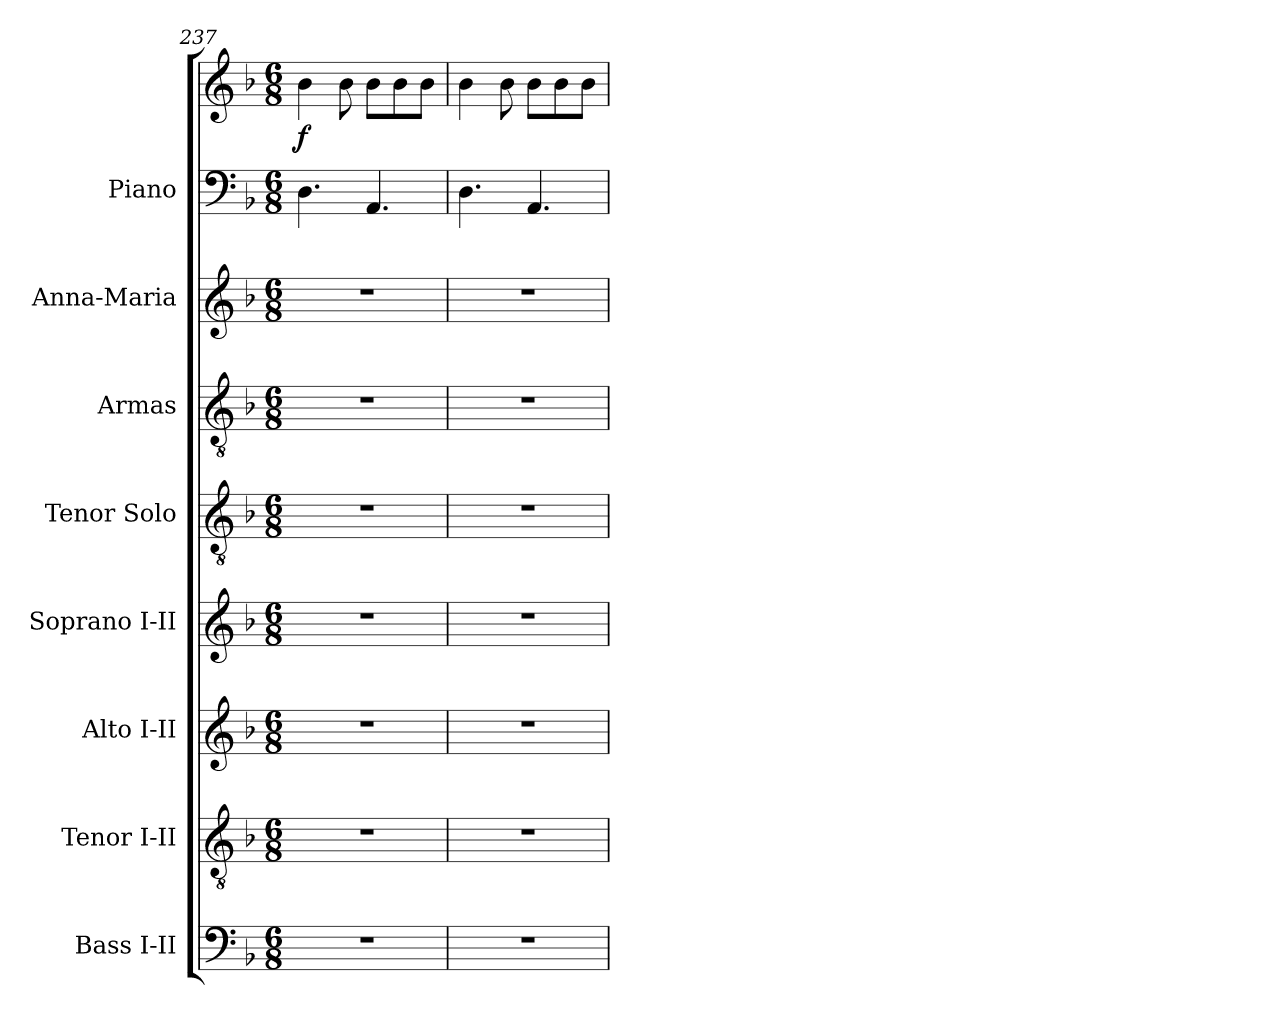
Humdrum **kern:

**kern	**kern	**kern	**kern	**kern	**kern	**kern	**kern	**kern	**dynam
*part8	*part7	*part6	*part5	*part4	*part3	*part2	*part1	*part1	*part1
*staff9	*staff8	*staff7	*staff6	*staff5	*staff4	*staff3	*staff2	*staff1	*staff1/2
*I"Bass I-II	*I"Tenor I-II	*I"Alto I-II	*I"Soprano I-II	*I"Tenor Solo	*I"Armas	*I"Anna-Maria	*I"Piano	*	*
*I'B.	*I'T.	*I'A.	*I'S.	*I'T. Solo	*I'Armas	*I'A-M	*I'Pno.	*	*
!!LO:LB:g=z
*clefF4	*clefGv2	*clefG2	*clefG2	*clefGv2	*clefGv2	*clefG2	*clefF4	*clefG2	*
*	*ITrd7c12	*	*	*ITrd7c12	*ITrd7c12	*	*	*	*
*k[b-]	*k[b-]	*k[b-]	*k[b-]	*k[b-]	*k[b-]	*k[b-]	*k[b-]	*k[b-]	*
*F:	*F:	*F:	*F:	*F:	*F:	*F:	*F:	*F:	*
*M6/8	*M6/8	*M6/8	*M6/8	*M6/8	*M6/8	*M6/8	*M6/8	*M6/8	*
=237	=237	=237	=237	=237	=237	=237	=237	=237	=237
!LO:N:vis=1	!LO:N:vis=1	!LO:N:vis=1	!LO:N:vis=1	!LO:N:vis=1	!LO:N:vis=1	!LO:N:vis=1	!	!	!
2.r	2.r	2.r	2.r	2.r	2.r	2.r	4.Di\	4b-i\	f
.	.	.	.	.	.	.	.	8b-i\	.
.	.	.	.	.	.	.	4.AAi/	8b-i\L	.
.	.	.	.	.	.	.	.	8b-i\	.
.	.	.	.	.	.	.	.	8b-i\J	.
=238	=238	=238	=238	=238	=238	=238	=238	=238	=238
!LO:N:vis=1	!LO:N:vis=1	!LO:N:vis=1	!LO:N:vis=1	!LO:N:vis=1	!LO:N:vis=1	!LO:N:vis=1	!	!	!
2.r	2.r	2.r	2.r	2.r	2.r	2.r	4.Di\	4b-i\	.
.	.	.	.	.	.	.	.	8b-i\	.
.	.	.	.	.	.	.	4.AAi/	8b-i\L	.
.	.	.	.	.	.	.	.	8b-i\	.
.	.	.	.	.	.	.	.	8b-i\J	.
=	=	=	=	=	=	=	=	=	=
*-	*-	*-	*-	*-	*-	*-	*-	*-	*-
